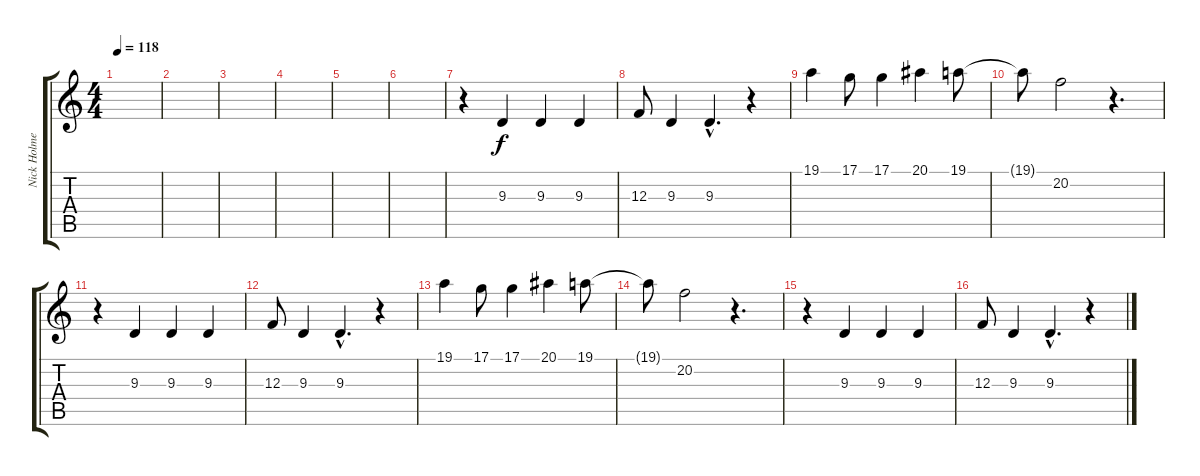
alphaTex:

\track ("Nick Holmes" "Nick Holme") {instrument flute}
\staff {score tabs}
\tuning (D4 A3 F3 C3 G2 D2) {hide}
\ts (4 4)
\tempo 118
\clef g2
\ks c
|
|
|
|
|
|
r.4 9.3.4 9.3.4 9.3.4 |
12.3.8 9.3.4 9.3{hac}.4{d} r.4 |
19.1.4 17.1.8 17.1.4 20.1.4 19.1.8 |
19.1{t}.8 20.2.2 r.4{d} |
r.4 9.3.4 9.3.4 9.3.4 |
12.3.8 9.3.4 9.3{hac}.4{d} r.4 |
19.1.4 17.1.8 17.1.4 20.1.4 19.1.8 |
19.1{t}.8 20.2.2 r.4{d} |
r.4 9.3.4 9.3.4 9.3.4 |
12.3.8 9.3.4 9.3{hac}.4{d} r.4
